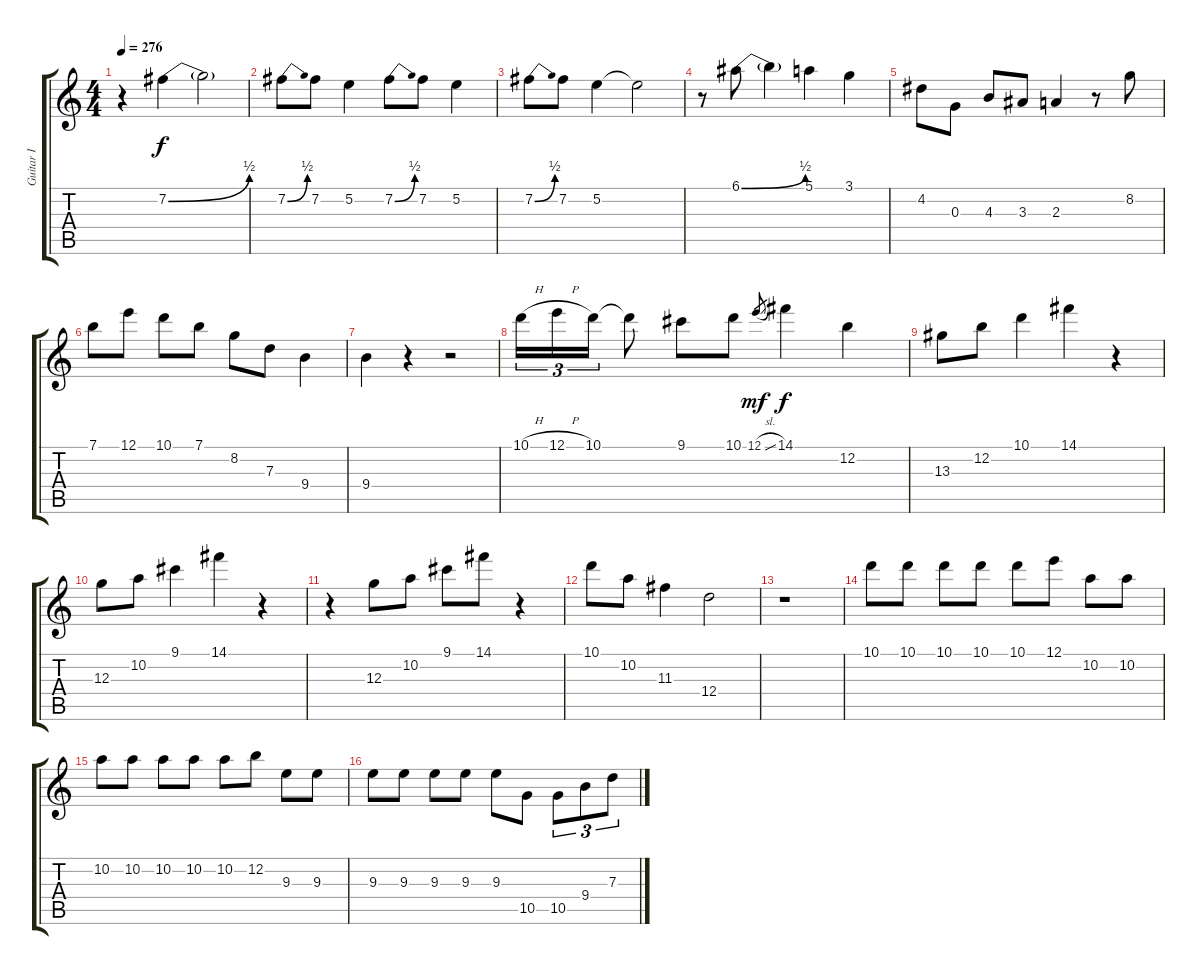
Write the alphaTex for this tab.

\track ("Guitar I" "Guitar I") {instrument acousticguitarsteel}
\staff {score tabs}
\tuning (E4 B3 G3 D3 A2 E2) {hide}
\ts (4 4)
\tempo 276
\clef g2
\ks c
r.4{dy f instrument acousticguitarsteel} 7.2{be (bend 0 0 60 2)}.4 7.2{t}.2 |
7.2{be (bend 0 0 60 2)}.8 7.2.8 5.2.4 7.2{be (bend 0 0 60 2)}.8 7.2.8 5.2.4 |
7.2{be (bend 0 0 60 2)}.8 7.2.8 5.2.4 5.2{t}.2 |
r.8 6.1{be (bend 0 0 60 2)}.8 6.1{t}.4 5.1.4 3.1.4 |
4.2.8 0.3.8 4.3.8 3.3.8 2.3.4 r.8 8.2.8 |
7.1.8 12.1.8 10.1.8 7.1.8 8.2.8 7.3.8 9.4.4 |
9.4.4 r.4 r.2 |
10.1{h}.16{tu (3 2)} 12.1{h}.16{tu (3 2)} 10.1.16{tu (3 2)} 10.1{t}.8 9.1.8 10.1.8 12.1{sl}.8{gr dy mf} 14.1.4{dy f} 12.2.4 |
13.3.8 12.2.8 10.1.4 14.1.4 r.4 |
12.3.8 10.2.8 9.1.4 14.1.4 r.4 |
r.4 12.3.8 10.2.8 9.1.8 14.1.8 r.4 |
10.1.8 10.2.8 11.3.4 12.4.2 |
r.1 |
10.1.8 10.1.8 10.1.8 10.1.8 10.1.8 12.1.8 10.2.8 10.2.8 |
10.2.8 10.2.8 10.2.8 10.2.8 10.2.8 12.2.8 9.3.8 9.3.8 |
9.3.8 9.3.8 9.3.8 9.3.8 9.3.8 10.5.8 10.5.8{tu (3 2)} 9.4.8{tu (3 2)} 7.3.8{tu (3 2)}
